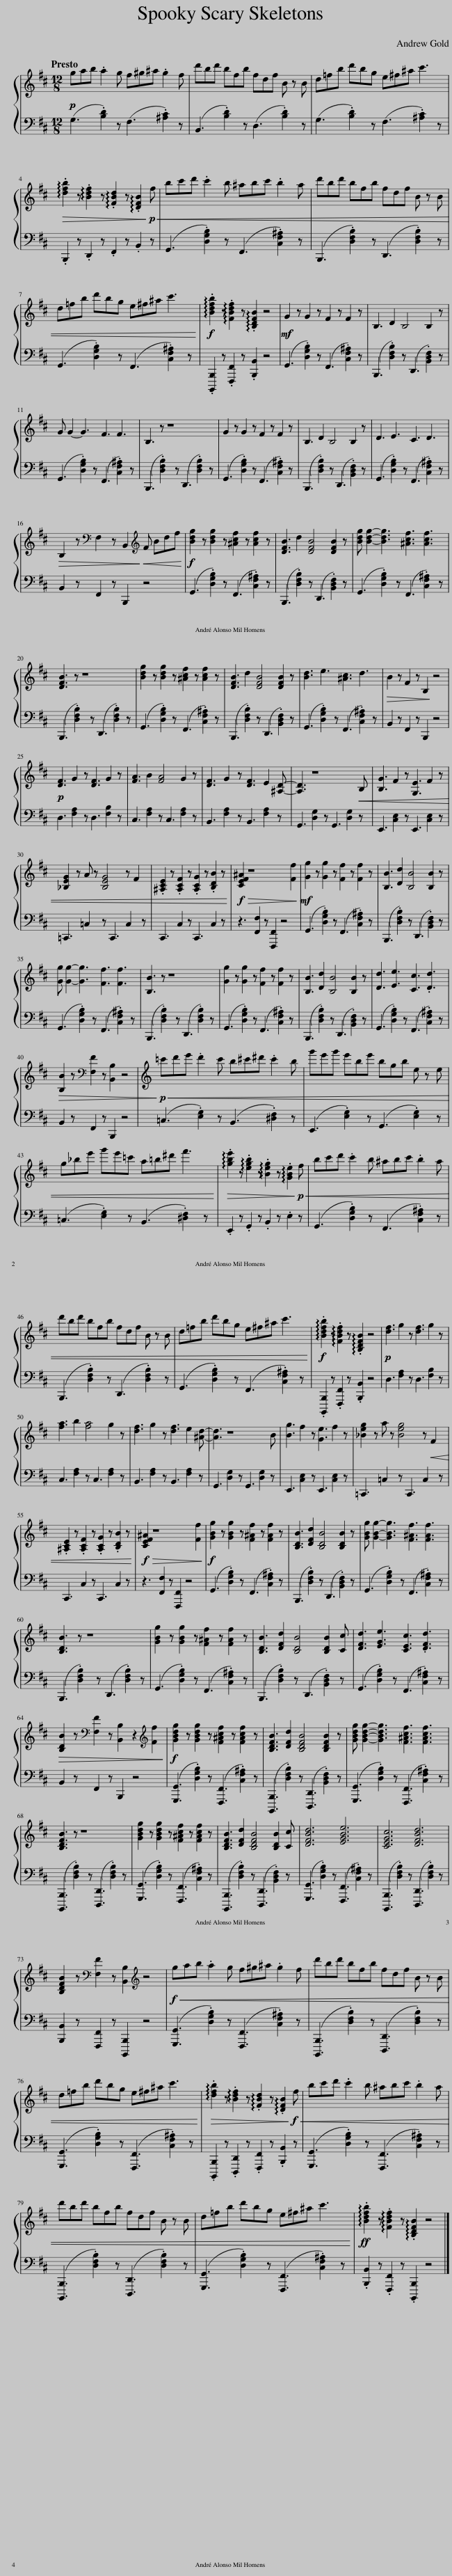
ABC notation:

X:1
%%score { 1 | 2 }
L:1/8
Q:1/4=187
M:12/8
I:linebreak $
K:D
V:1 treble
V:2 bass
V:1
!p! gab .a2 g f^g^a .g2 f | d'bd' bfb fdf B z B | d=fb d'bg e^f^a c'3 |$!>(! !arpeggio!.[dfb]2 z !arpeggio!.[Bdf]2 z !arpeggio!.[FBd]2 z !arpeggio!.[DFB]2!>)!!p!!<(! f | bc'd' .c'2 b ^abc' .b2 a | %5
 d'bd' bfb fdf B z B |$ d=fb d'bg e^f^a c'3!<)! |!f! !arpeggio!.[Bdfb]2 z !arpeggio!.[FBdf]2 z !arpeggio!.[B,DFB]2 z4 |!mf! G2 z G2 z F2 z F2 z | B,3 D2 B,4 B,2 z |$ %10
 G G2- G3 F3 F3 | B,3 z z8 | G2 z G2 z F2 z F2 z | B,3 D2 B,4 B,2 z | D3 E3 C3 D3 |$ %15
!>(! B,2 z[K:bass] F,2 z B,,2!>)![K:treble]!<(! F Bdf!<)! |!f! [Bdg]2 z [Bdg]2 z [^Acf]2 z [Acf]2 z | [DFB]3 d2 [DFB]4 [DFB]2 z | [Bdg] [Bdg]2- [Bdg]3 [^Acf]3 [Acf]3 |$ [DFB]3 z z8 | %20
 [Bdg]2 z [Bdg]2 z [^Acf]2 z [Acf]2 z | [DFB]3 d2 [DFB]4 [DFB]2 z | [Bd]3 e3 [^Ac]3 d3 |!>(! B2 z F2 z B,2!>)! z4 |$!p! [DF]3 G2 z [DF]3 G2 z | %25
 [FA]3 B2 [FA]4 G2 z | [DF]3 G2 z [DF]3 E2 [^A,D]- | [A,D]3 z8!<(! B, | [B,G]3 F2 z [G,E]3 F2 z |$ [_B,EG]2 z A z [B,EG]4 z F2 | %30
 .[^A,CE]2 z .[A,CF]2 z .[A,CG]2 z .[B,DB]2 z!<)! |!f! [CEF^A]2!>(! z8 [Ff]2!>)! |!mf! [Gg]2 z [Gg]2 z [Ff]2 z [Ff]2 z | [B,B]3 [Dd]2 [B,B]4 [B,B]2 z |$ [Gg] [Gg]2- [Gg]3 [Ff]3 [Ff]3 | %35
 [B,B]3 z z8 | [Gg]2 z [Gg]2 z [Ff]2 z [Ff]2 z | [B,B]3 [Dd]2 [B,B]4 [B,B]2 z | [Dd]3 [Ee]3 [Cc]3 .[Dd]3 |$!>(! [B,B]2 z[K:bass] [F,F]2 z [B,,B,]2 z4!>)! | %40
!p!!<(! =c'd'e' .d'2 c' b^c'^d' .c'2 b | g'e'g' e'be' bgb e z e |$ g_be' g'e'=c' a=b^d' f'3!<)! |!mf!!>(! !arpeggio!.[gbe']2 z !arpeggio!.[egb]2 z !arpeggio!.[Beg]2 z !arpeggio!.[GBe]2!>)!!p!!<(! f | bc'd' .c'2 b ^abc' .b2 a |$ %45
 d'bd' bfb fdf B z B | d=fb d'bg e^f^a c'3!<)! |!f! !arpeggio!.[Bdfb]2 z !arpeggio!.[FBdf]2 z !arpeggio!.[B,DFB]2 z4 |!p! [df]3 g2 z [df]3 g2 z |$ [fa]3 b2 [fa]4 g2 z | %50
 [df]3 g2 z [df]3 e2 [^Ad]- | [Ad]3 z8 B | [Bg]3 f2 z [Ge]3 f2 z | [_Beg]2 z a z [Beg]4 z!<(! F2 |$ .[^A,CE]2 z .[A,CF]2 z .[A,CG]2 z .[B,DB]2 z!<)! | %55
!f! [CEF^A]2!>(! z8 [Ff]2!>)! |!f! [GBg]2 z [GBg]2 z [F^Af]2 z [FAf]2 z | [B,DB]3 [DFd]2 [B,DB]4 [B,DB]2 z | [GBg] [GBg]2- [GBg]3 [F^Af]3 [FAf]3 |$ [B,DB]3 z z8 | %60
 [GBg]2 z [GBg]2 z [F^Af]2 z [FAf]2 z | [B,DB]3 [DFd]2 [B,DB]4 [B,DB]2 [Cc] | [DFd]3 [EGe]3 [CEc]3 .[DFd]3 |$!>(! [B,DB]2 z[K:bass] [F,F]2 z [B,,B,]2 z2[K:treble] [Ff]2!>)! |!f! [GBdg]2 z [GBdg]2 z [F^Acf]2 z [FAcf]2 z | %65
 [B,DFB]3 [DFd]2 [B,DFB]4 [B,DFB]2 z | [GBdg] [GBdg]2- [GBdg]3 [F^Acf]3 [FAcf]3 |$ [B,DFB]3 z z8 | [GBdg]2 z [GBdg]2 z [F^Acf]2 z [FAcf]2 z | [B,DFB]3 [DFd]2 [B,DFB]4 [B,DB]2 [Cc] | %70
 [DFBd]6 [EGBe]6 | [CEGc]6 [DFBd]6 |$ [B,DFB]2 z[K:bass] [F,F]2 z [B,,B,]2[K:treble] z4 |!f!!<(! gab .a2 g f^g^a .g2 f | d'bd' bfb fdf B z B |$ %75
 d=fb d'bg e^f^a c'3!<)! |!ff!!>(! !arpeggio!.[dfb]2 z !arpeggio!.[Bdf]2 z !arpeggio!.[FBd]2 z !arpeggio!.[DFB]2!>)!!f!!<(! f | bc'd' .c'2 b ^abc' .b2 a |$ d'bd' bfb fdf B z B | d=fb d'bg e^f^a c'3!<)! | %80
!ff! !arpeggio!.[Bdfb]2 z !arpeggio!.[FBdf]2 z !arpeggio!.[B,DFB]2 z4 |] %81
V:2
 (G,3 .[B,D]2) z (F,3 .[^A,C]2) z | (B,,3 .[B,D]2) z (D,3 .[B,D]2) z | (G,3 .[B,D]2) z (F,3 .[^A,C]2) z |$ .B,,,2 z .D,,2 z .F,,2 z .B,,2 z | (G,,3 .[D,G,B,]2) z (F,,3 .[C,F,^A,]2) z | %5
 (B,,,3 .[D,F,B,]2) z (D,,3 .[D,F,B,]2) z |$ (G,,3 .[D,G,B,]2) z (F,,3 .[C,F,^A,]2) z | .[B,,,,B,,,]2 z .[F,,,F,,]2 z .[B,,,B,,]2 z4 | (G,,3 .[D,G,B,]2) z (F,,3 .[C,F,^A,]2) z | (B,,,3 .[D,F,B,]2) z (D,,3 .[B,,D,F,]2) z |$ %10
 (G,,3 .[D,G,B,]2) z (F,,3 .[C,F,^A,]2) z | (B,,,3 .[D,F,B,]2) z (D,,3 .[D,F,B,]2) z | (G,,3 .[D,G,B,]2) z (F,,3 .[C,F,^A,]2) z | (B,,,3 .[D,F,B,]2) z (D,,3 .[B,,D,F,]2) z | (G,,3 .[D,G,B,]2) z (F,,3 .[C,F,^A,]2) z |$ %15
 B,,2 z F,,2 z B,,,2 z4 | (G,,3 .[D,G,B,]2) z (F,,3 .[C,F,^A,]2) z | (B,,,3 .[D,F,B,]2) z (D,,3 .[B,,D,F,]2) z | (G,,3 .[D,G,B,]2) z (F,,3 .[C,F,^A,]2) z |$ (B,,,3 .[D,F,B,]2) z (D,,3 .[D,F,B,]2) z | %20
 (G,,3 .[D,G,B,]2) z (F,,3 .[C,F,^A,]2) z | (B,,,3 .[D,F,B,]2) z (D,,3 .[B,,D,F,]2) z | (G,,3 .[D,G,B,]2) z (F,,3 .[C,F,^A,]2) z | B,,2 z F,,2 z B,,,2 z4 |$ D,3 [F,A,]2 z D,3 [F,B,]2 z | %25
 C,3 [F,A,]2 z C,3 [F,A,]2 z | B,,3 [F,A,]2 z B,,3 [F,A,]2 z | G,,3 [D,G,]2 z G,,3 [D,G,]2 z | E,,3 [C,E,]2 z E,,3 [C,E,]2 z |$ =C,,3 =C,2 z C,,3 C,2 z | %30
 C,,3 C,2 z C,,3 C,2 z | z3 [F,,F,]2 z [F,,,F,,]2 z4 | (G,,3 .[D,G,B,]2) z (F,,3 .[C,F,^A,]2) z | (B,,,3 .[D,F,B,]2) z (D,,3 .[B,,D,F,]2) z |$ (G,,3 .[D,G,B,]2) z (F,,3 .[C,F,^A,]2) z | %35
 (B,,,3 .[D,F,B,]2) z (D,,3 .[D,F,B,]2) z | (G,,3 .[D,G,B,]2) z (F,,3 .[C,F,^A,]2) z | (B,,,3 .[D,F,B,]2) z (D,,3 .[B,,D,F,]2) z | (G,,3 .[D,G,B,]2) z (F,,3 .[C,F,^A,]2) z |$ B,,2 z F,,2 z B,,,2 z4 | %40
 (=C,3 .[E,G,]2) z (B,,3 .[^D,F,]2) z | (E,,3 .[E,G,]2) z (G,,3 .[E,G,]2) z |$ (=C,3 .[E,G,]2) z (B,,3 .[^D,F,]2) z | .E,,2 z .G,,2 z .B,,2 z .E,2 z | (G,,3 .[D,G,B,]2) z (F,,3 .[C,F,^A,]2) z |$ %45
 (B,,,3 .[D,F,B,]2) z (D,,3 .[D,F,B,]2) z | (G,,3 .[D,G,B,]2) z (F,,3 .[C,F,^A,]2) z | .[B,,,,B,,,]2 z .[F,,,F,,]2 z .[B,,,B,,]2 z4 | D,3 [F,A,]2 z D,3 [F,B,]2 z |$ C,3 [F,A,]2 z C,3 [F,A,]2 z | %50
 B,,3 [F,A,]2 z B,,3 [F,A,]2 z | G,,3 [D,G,]2 z G,,3 [D,G,]2 z | E,,3 [C,E,]2 z E,,3 [C,E,]2 z | =C,,3 =C,2 z C,,3 C,2 z |$ C,,3 C,2 z C,,3 C,2 z | %55
 z3 [F,,F,]2 z [F,,,F,,]2 z4 | (G,,3 .[D,G,B,]2) z (F,,3 .[C,F,^A,]2) z | (B,,,3 .[D,F,B,]2) z (D,,3 .[B,,D,F,]2) z | (G,,3 .[D,G,B,]2) z (F,,3 .[C,F,^A,]2) z |$ (B,,,3 .[D,F,B,]2) z (D,,3 .[D,F,B,]2) z | %60
 (G,,3 .[D,G,B,]2) z (F,,3 .[C,F,^A,]2) z | (B,,,3 .[D,F,B,]2) z (D,,3 .[B,,D,F,]2) z | (G,,3 .[D,G,B,]2) z (F,,3 .[C,F,^A,]2) z |$ B,,2 z F,,2 z B,,,2 z4 | ([G,,,G,,]3 .[D,G,B,]2) z ([F,,,F,,]3 .[C,F,^A,]2) z | %65
 ([B,,,,B,,,]3 .[D,F,B,]2) z ([D,,,D,,]3 .[B,,D,F,]2) z | ([G,,,G,,]3 .[D,G,B,]2) z ([F,,,F,,]3 .[C,F,^A,]2) z |$ ([B,,,,B,,,]3 .[D,F,B,]2) z ([D,,,D,,]3 .[D,F,B,]2) z | ([G,,,G,,]3 .[D,G,B,]2) z ([F,,,F,,]3 .[C,F,^A,]2) z | ([B,,,,B,,,]3 .[D,F,B,]2) z ([D,,,D,,]3 .[B,,D,F,]2) z | %70
 ([G,,,G,,]3 .[D,G,B,]2) z ([F,,,F,,]3 .[C,F,^A,]2) z | ([B,,,,B,,,]3 .[D,F,B,]2) z ([D,,,D,,]3 .[D,F,B,]2) z |$ [B,,,B,,]2 z [F,,,F,,]2 z [B,,,,B,,,]2 z4 | ([G,,,G,,]3 .[D,G,B,]2) z ([F,,,F,,]3 .[C,F,^A,]2) z | ([B,,,,B,,,]3 .[D,F,B,]2) z ([D,,,D,,]3 .[D,F,B,]2) z |$ %75
 ([G,,,G,,]3 .[D,G,B,]2) z ([F,,,F,,]3 .[C,F,^A,]2) z | .[B,,,,B,,,]2 z .[D,,,D,,]2 z .[F,,,F,,]2 z .[B,,,B,,]2 z | ([G,,,G,,]3 .[D,G,B,]2) z ([F,,,F,,]3 .[C,F,^A,]2) z |$ ([B,,,,B,,,]3 .[D,F,B,]2) z ([D,,,D,,]3 .[D,F,B,]2) z | ([G,,,G,,]3 .[D,G,B,]2) z ([F,,,F,,]3 .[C,F,^A,]2) z | %80
 .[B,,,B,,]2 z .[F,,,F,,]2 z .[B,,,,B,,,]2 z4 |] %81
